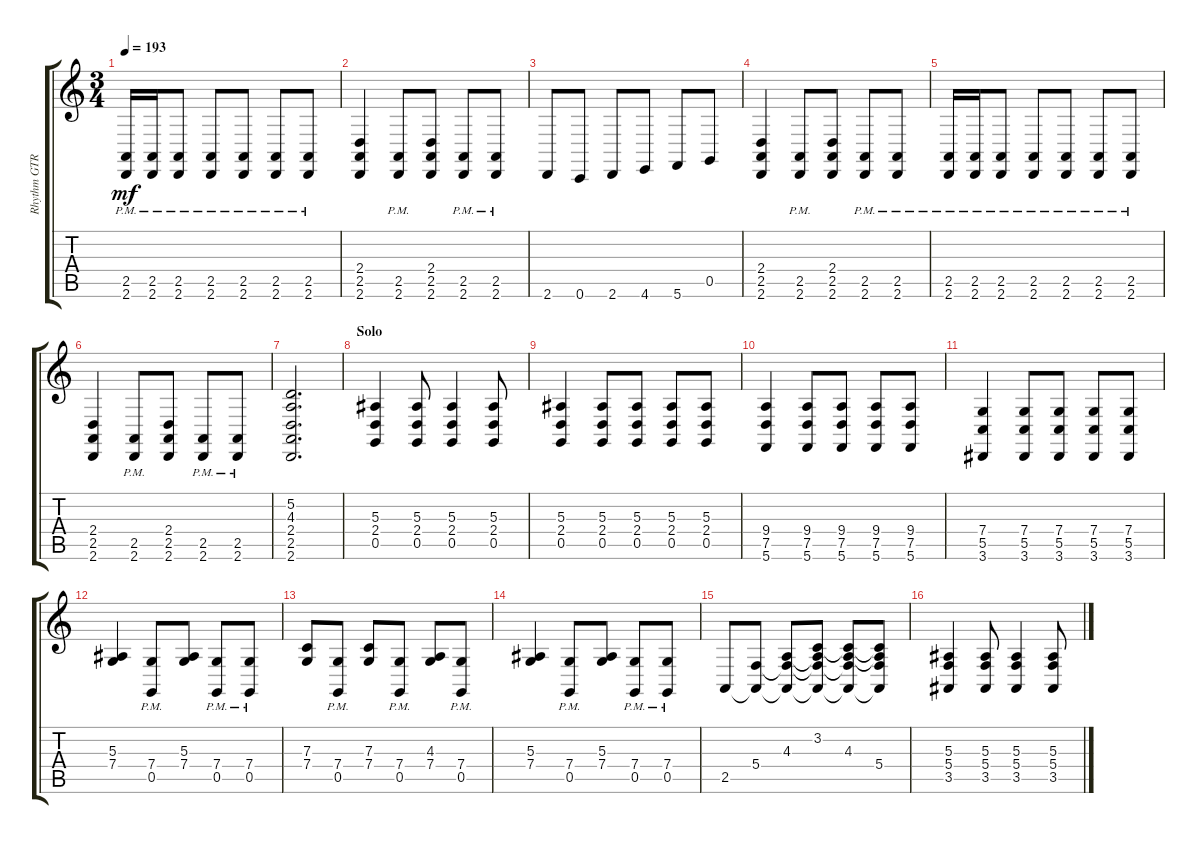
\track ("Rhythm GTR 1" "Rhythm GTR") {instrument violin}
\staff {score tabs}
\tuning (D4 A3 F3 C3 G2 C2) {hide}
\ts (3 4)
\tempo 193
\clef g2
\ks c
(2.5{pm} 2.6{pm}).16{dy mf} (2.5{pm} 2.6{pm}).16 (2.5{pm} 2.6{pm}).8 (2.5{pm} 2.6{pm}).8 (2.5{pm} 2.6{pm}).8 (2.5{pm} 2.6{pm}).8 (2.5{pm} 2.6{pm}).8 |
(2.4 2.5 2.6).4 (2.5{pm} 2.6{pm}).8 (2.4 2.5 2.6).8 (2.5{pm} 2.6{pm}).8 (2.5{pm} 2.6{pm}).8 |
2.6.8 0.6.8 2.6.8 4.6.8 5.6.8 0.5.8 |
(2.4 2.5 2.6).4 (2.5{pm} 2.6{pm}).8 (2.4 2.5 2.6).8 (2.5{pm} 2.6{pm}).8 (2.5{pm} 2.6{pm}).8 |
(2.5{pm} 2.6{pm}).16 (2.5{pm} 2.6{pm}).16 (2.5{pm} 2.6{pm}).8 (2.5{pm} 2.6{pm}).8 (2.5{pm} 2.6{pm}).8 (2.5{pm} 2.6{pm}).8 (2.5{pm} 2.6{pm}).8 |
(2.4 2.5 2.6).4 (2.5{pm} 2.6{pm}).8 (2.4 2.5 2.6).8 (2.5{pm} 2.6{pm}).8 (2.5{pm} 2.6{pm}).8 |
(5.2 4.3 2.4 2.5 2.6).2{d} |
\section ("" "Solo")
(5.3 2.4 0.5).4 (5.3 2.4 0.5).8 (5.3 2.4 0.5).4 (5.3 2.4 0.5).8 |
(5.3 2.4 0.5).4 (5.3 2.4 0.5).8 (5.3 2.4 0.5).8 (5.3 2.4 0.5).8 (5.3 2.4 0.5).8 |
(9.4 7.5 5.6).4 (9.4 7.5 5.6).8 (9.4 7.5 5.6).8 (9.4 7.5 5.6).8 (9.4 7.5 5.6).8 |
(7.4 5.5 3.6).4 (7.4 5.5 3.6).8 (7.4 5.5 3.6).8 (7.4 5.5 3.6).8 (7.4 5.5 3.6).8 |
(5.3 7.4).4 (7.4{pm} 0.5{pm}).8 (5.3 7.4).8 (7.4{pm} 0.5{pm}).8 (7.4{pm} 0.5{pm}).8 |
(7.3 7.4).8 (7.4{pm} 0.5{pm}).8 (7.3 7.4).8 (7.4{pm} 0.5{pm}).8 (4.3 7.4).8 (7.4{pm} 0.5{pm}).8 |
(5.3 7.4).4 (7.4{pm} 0.5{pm}).8 (5.3 7.4).8 (7.4{pm} 0.5{pm}).8 (7.4{pm} 0.5{pm}).8 |
2.5.8 (5.4 2.5{t}).8 (4.3 5.4{t} 2.5{t}).8 (3.2 4.3{t} 5.4{t} 2.5{t}).8 (3.2{t} 4.3 5.4{t} 2.5{t}).8 (3.2{t} 4.3{t} 5.4 2.5{t}).8 |
(5.3 5.4 3.5).4 (5.3 5.4 3.5).8 (5.3 5.4 3.5).4 (5.3 5.4 3.5).8
